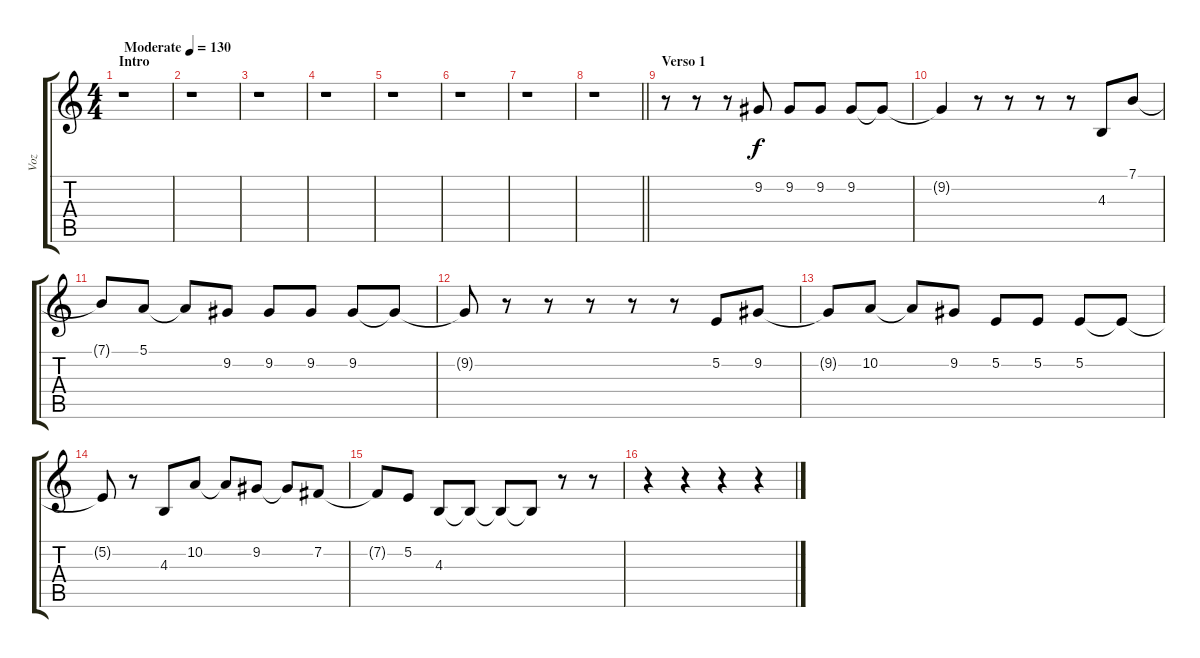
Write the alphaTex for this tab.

\track ("Voz" "Voz") {instrument lead6voice}
\staff {score tabs}
\tuning (E4 B3 G3 D3 A2 E2) {hide}
\ts (4 4)
\section ("" "Intro")
\tempo (130 "Moderate")
\clef g2
\ks c
r.1{dy f instrument lead6voice} |
r.1 |
r.1 |
r.1 |
r.1 |
r.1 |
r.1 |
\barLineRight lightlight
r.1 |
\section ("" "Verso 1")
r.8 r.8 r.8 9.2.8 9.2.8 9.2.8 9.2.8 9.2{t}.8 |
9.2{t}.4 r.8 r.8 r.8 r.8 4.3.8 7.1.8 |
7.1{t}.8 5.1.8 5.1{t}.8 9.2.8 9.2.8 9.2.8 9.2.8 9.2{t}.8 |
9.2{t}.8 r.8 r.8 r.8 r.8 r.8 5.2.8 9.2.8 |
9.2{t}.8 10.2.8 10.2{t}.8 9.2.8 5.2.8 5.2.8 5.2.8 5.2{t}.8 |
5.2{t}.8 r.8 4.3.8 10.2.8 10.2{t}.8 9.2.8 9.2{t}.8 7.2.8 |
7.2{t}.8 5.2.8 4.3.8 4.3{t}.8 4.3{t}.8 4.3{t}.8 r.8 r.8 |
r.4 r.4 r.4 r.4
